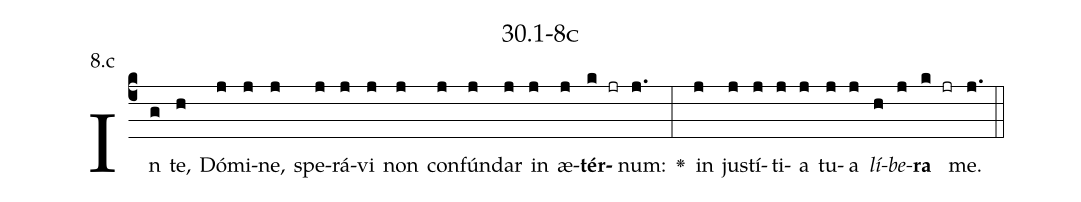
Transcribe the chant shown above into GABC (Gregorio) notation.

name: 30.1-8c;
annotation: 8.c;
%%
(c4)In(g) te,(h) Dó(j)mi(j)ne,(j) spe(j)rá(j)vi(j) non(j) con(j)fún(j)dar(j) in(j) æ(j)<b>tér</b>(k jr)num:(j.) <v>\greheightstar</v>(:) in(j) jus(j)tí(j)ti(j)a(j) tu(j)a(j) <i>lí</i>(h)<i>be</i>(j)<b>ra</b>(k jr) me.(j.) (::)


%E(j) u(j) o(h) u(j) a(k) e.(j.) (::)
